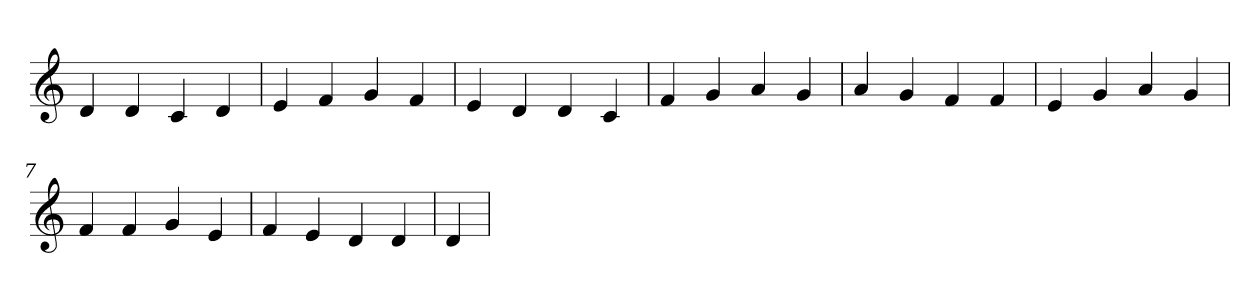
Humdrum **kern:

**kern
*part1
*staff1
*clefG2
=1
4d
4d
4c
4d
=2
4e
4f
4g
4f
=3
4e
4d
4d
4c
=4
4f
4g
4a
4g
=5
4a
4g
4f
4f
=6
4e
4g
4a
4g
=7
4f
4f
4g
4e
=8
4f
4e
4d
4d
=9
4d
=
*-
